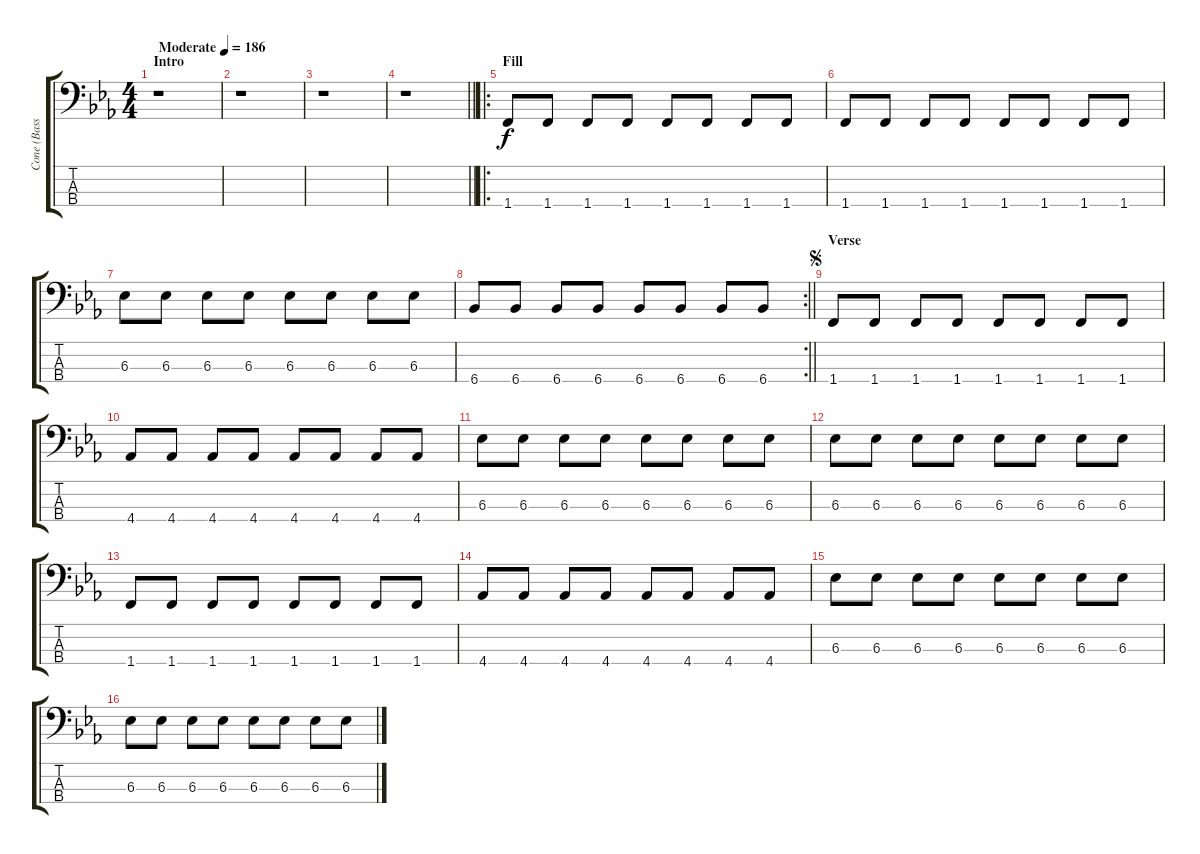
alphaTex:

\track ("Cone (Bass)" "Cone (Bass") {instrument electricbasspick}
\staff {score tabs}
\tuning (G2 D2 A1 E1) {hide}
\ts (4 4)
\section ("" "Intro")
\tempo (186 "Moderate")
\clef f4
\ks eb
r.1{dy f instrument electricbasspick} |
r.1 |
r.1 |
\barLineRight lightlight
r.1 |
\ro
\section ("" "Fill")
1.4.8 1.4.8 1.4.8 1.4.8 1.4.8 1.4.8 1.4.8 1.4.8 |
1.4.8 1.4.8 1.4.8 1.4.8 1.4.8 1.4.8 1.4.8 1.4.8 |
6.3.8 6.3.8 6.3.8 6.3.8 6.3.8 6.3.8 6.3.8 6.3.8 |
\rc 2
\barLineRight lightlight
6.4.8 6.4.8 6.4.8 6.4.8 6.4.8 6.4.8 6.4.8 6.4.8 |
\section ("" "Verse")
\jump segno
1.4.8 1.4.8 1.4.8 1.4.8 1.4.8 1.4.8 1.4.8 1.4.8 |
4.4.8 4.4.8 4.4.8 4.4.8 4.4.8 4.4.8 4.4.8 4.4.8 |
6.3.8 6.3.8 6.3.8 6.3.8 6.3.8 6.3.8 6.3.8 6.3.8 |
6.3.8 6.3.8 6.3.8 6.3.8 6.3.8 6.3.8 6.3.8 6.3.8 |
1.4.8 1.4.8 1.4.8 1.4.8 1.4.8 1.4.8 1.4.8 1.4.8 |
4.4.8 4.4.8 4.4.8 4.4.8 4.4.8 4.4.8 4.4.8 4.4.8 |
6.3.8 6.3.8 6.3.8 6.3.8 6.3.8 6.3.8 6.3.8 6.3.8 |
6.3.8 6.3.8 6.3.8 6.3.8 6.3.8 6.3.8 6.3.8 6.3.8
